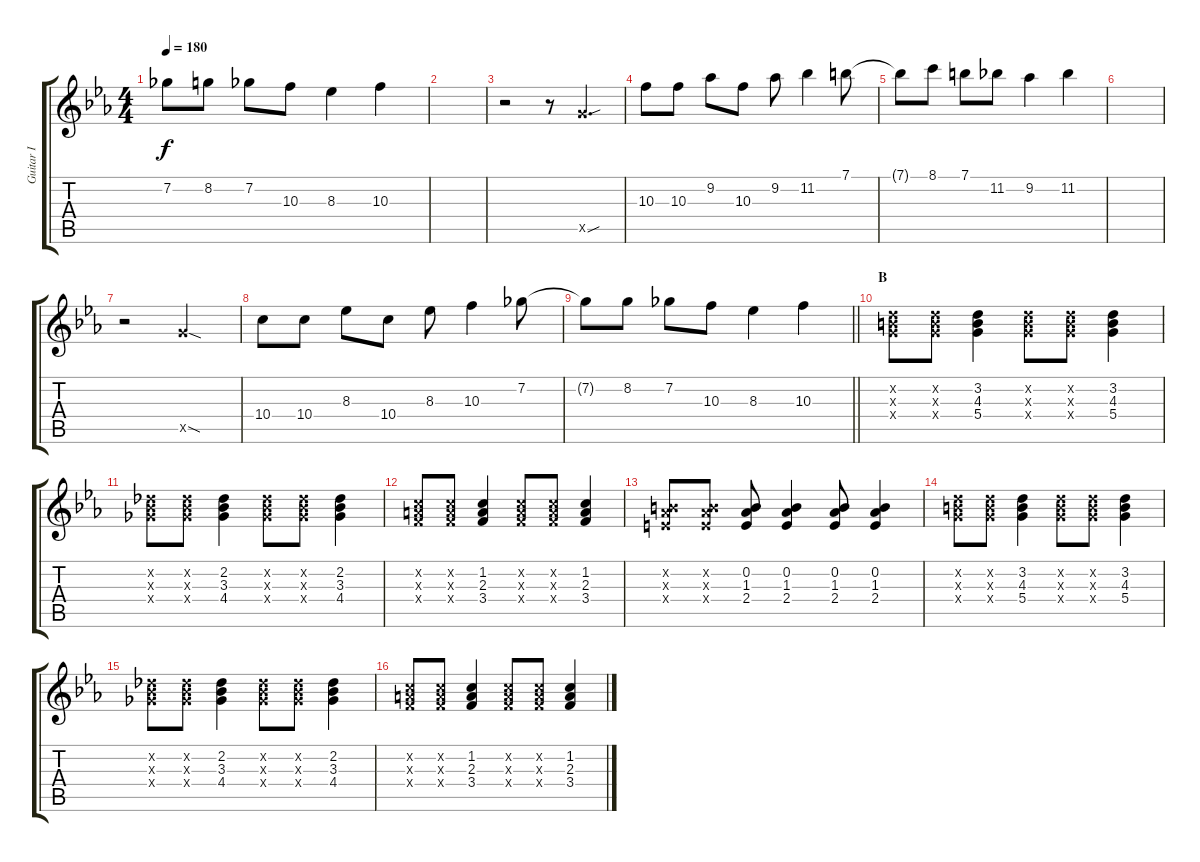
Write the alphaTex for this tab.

\track ("Guitar I" "Guitar I") {instrument distortionguitar}
\staff {score tabs}
\tuning (E4 B3 G3 D3 A2 E2) {hide}
\ts (4 4)
\tempo 180
\clef g2
\ks cminor
7.2{t}.8{dy f} 8.2.8 7.2.8 10.3.8 8.3.4 10.3.4 |
|
r.2 r.8 10.5{sou x}.4{d} |
10.3.8 10.3.8 9.2.8 10.3.8 9.2.8 11.2.4 7.1.8 |
7.1{t}.8 8.1.8 7.1.8 11.2.8 9.2.4 11.2.4 |
|
r.2 10.5{sod x}.2 |
10.4.8 10.4.8 8.3.8 10.4.8 8.3.8 10.3.4 7.2.8 |
\barLineRight lightlight
7.2{t}.8 8.2.8 7.2.8 10.3.8 8.3.4 10.3.4 |
\section ("" "B")
(3.2{x} 4.3{x} 5.4{x}).8 (3.2{x} 4.3{x} 5.4{x}).8 (3.2 4.3 5.4).4 (3.2{x} 4.3{x} 5.4{x}).8 (3.2{x} 4.3{x} 5.4{x}).8 (3.2 4.3 5.4).4 |
(2.2{x} 3.3{x} 4.4{x}).8 (2.2{x} 3.3{x} 4.4{x}).8 (2.2 3.3 4.4).4 (2.2{x} 3.3{x} 4.4{x}).8 (2.2{x} 3.3{x} 4.4{x}).8 (2.2 3.3 4.4).4 |
(1.2{x} 2.3{x} 3.4{x}).8 (1.2{x} 2.3{x} 3.4{x}).8 (1.2 2.3 3.4).4 (1.2{x} 2.3{x} 3.4{x}).8 (1.2{x} 2.3{x} 3.4{x}).8 (1.2 2.3 3.4).4 |
(0.2{x} 1.3{x} 2.4{x}).8 (0.2{x} 1.3{x} 2.4{x}).8 (0.2 1.3 2.4).8 (0.2 1.3 2.4).4 (0.2 1.3 2.4).8 (0.2 1.3 2.4).4 |
(3.2{x} 4.3{x} 5.4{x}).8 (3.2{x} 4.3{x} 5.4{x}).8 (3.2 4.3 5.4).4 (3.2{x} 4.3{x} 5.4{x}).8 (3.2{x} 4.3{x} 5.4{x}).8 (3.2 4.3 5.4).4 |
(2.2{x} 3.3{x} 4.4{x}).8 (2.2{x} 3.3{x} 4.4{x}).8 (2.2 3.3 4.4).4 (2.2{x} 3.3{x} 4.4{x}).8 (2.2{x} 3.3{x} 4.4{x}).8 (2.2 3.3 4.4).4 |
(1.2{x} 2.3{x} 3.4{x}).8 (1.2{x} 2.3{x} 3.4{x}).8 (1.2 2.3 3.4).4 (1.2{x} 2.3{x} 3.4{x}).8 (1.2{x} 2.3{x} 3.4{x}).8 (1.2 2.3 3.4).4
